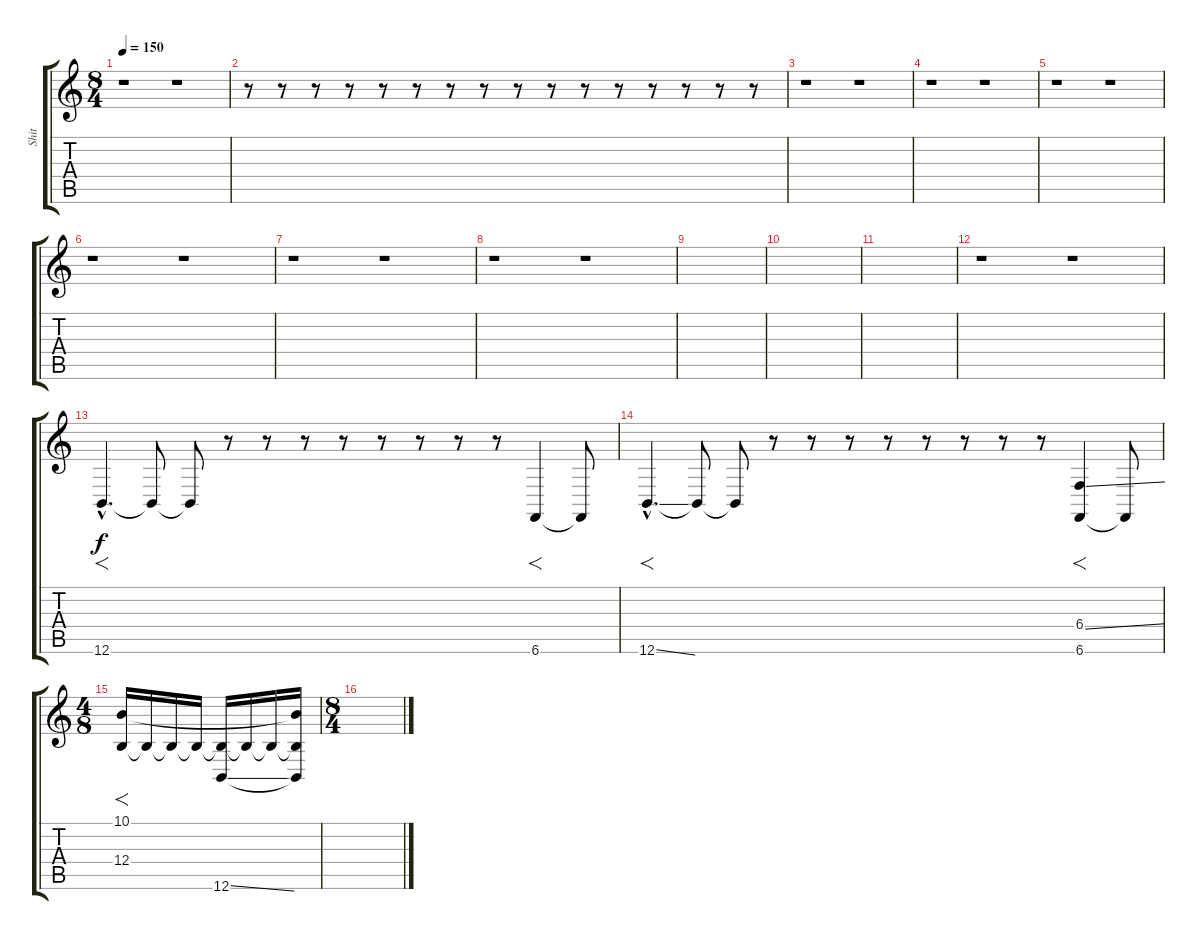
\track ("Shit" "Shit") {instrument stringensemble2}
\staff {score tabs}
\tuning (Db4 Ab3 E3 B2 Gb2 B1) {hide}
\ts (8 4)
\tempo 150
\clef g2
\ks c
r.1{dy f instrument stringensemble2} r.1 |
r.8 r.8 r.8 r.8 r.8 r.8 r.8 r.8 r.8 r.8 r.8 r.8 r.8 r.8 r.8 r.8 |
r.1 r.1 |
r.1 r.1 |
r.1 r.1 |
r.1 r.1 |
r.1 r.1 |
r.1 r.1 |
|
|
|
r.1 r.1 |
12.6{hac}.4{f d} 12.6{t}.8 12.6{t}.8 r.8 r.8 r.8 r.8 r.8 r.8 r.8 r.8 6.6.4{f} 6.6{t}.8 |
12.6{ss hac}.4{f d} 12.6{t}.8 12.6{t}.8 r.8 r.8 r.8 r.8 r.8 r.8 r.8 r.8 (6.4{ss} 6.6).4{f} 6.6{t}.8 |
\ts (4 8)
(10.1 12.4).16{f balance 0} 12.4{t}.16{balance 16} 12.4{t}.16 12.4{t}.16 (12.4{t} 12.6{ss}).16 12.4{t}.16 12.4{t}.16 (10.1{t} 12.4{t} 12.6{t}).16 |
\ts (8 4)
